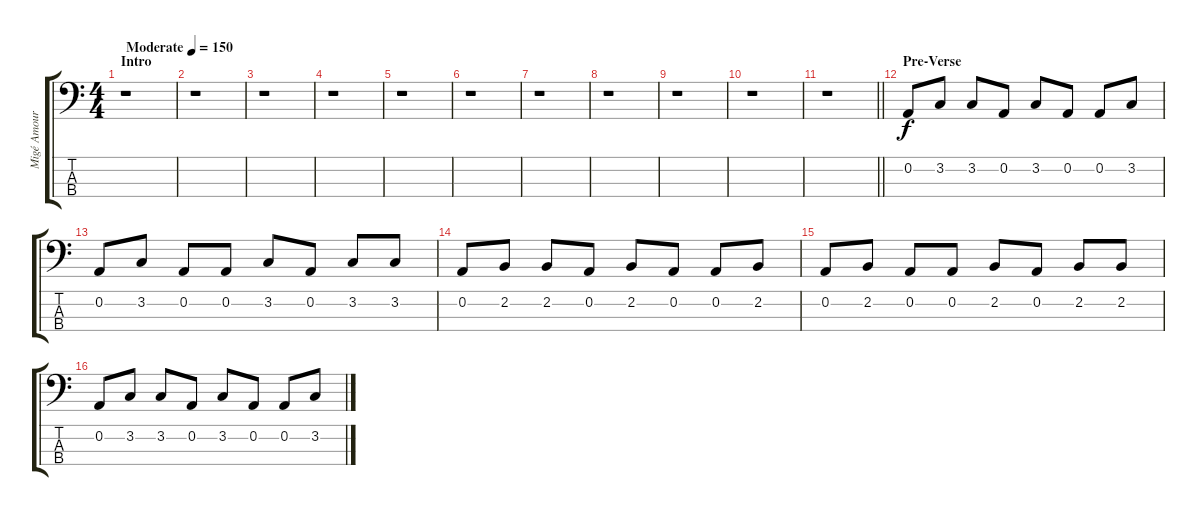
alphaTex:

\track ("Migé Amour (Bass)" "Migé Amour") {instrument electricbassfinger}
\staff {score tabs}
\tuning (D2 A1 E1 B0) {hide}
\ts (4 4)
\section ("" "Intro")
\tempo (150 "Moderate")
\clef f4
\ks c
r.1{dy f instrument electricbassfinger} |
r.1 |
r.1 |
r.1 |
r.1 |
r.1 |
r.1 |
r.1 |
r.1 |
r.1 |
\barLineRight lightlight
r.1 |
\section ("" "Pre-Verse")
0.2.8 3.2.8 3.2.8 0.2.8 3.2.8 0.2.8 0.2.8 3.2.8 |
0.2.8 3.2.8 0.2.8 0.2.8 3.2.8 0.2.8 3.2.8 3.2.8 |
0.2.8 2.2.8 2.2.8 0.2.8 2.2.8 0.2.8 0.2.8 2.2.8 |
0.2.8 2.2.8 0.2.8 0.2.8 2.2.8 0.2.8 2.2.8 2.2.8 |
0.2.8 3.2.8 3.2.8 0.2.8 3.2.8 0.2.8 0.2.8 3.2.8
